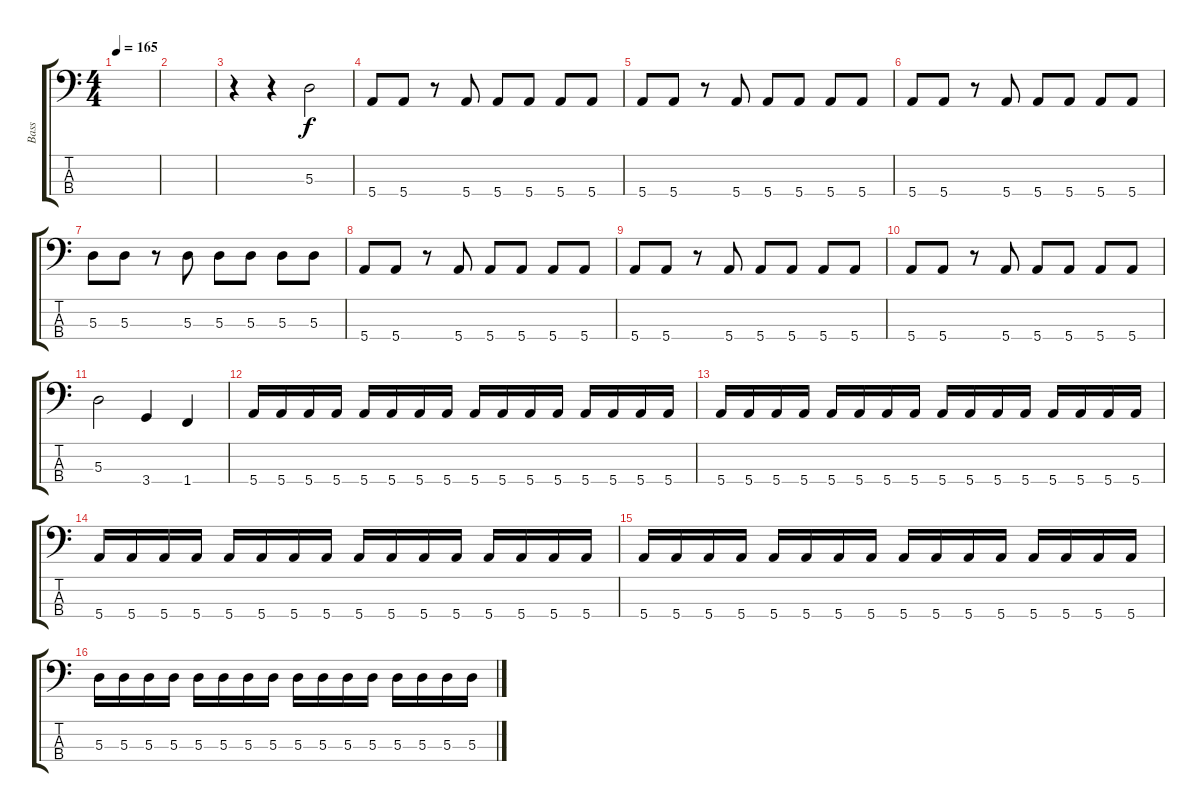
\track ("Bass" "Bass") {instrument electricbassfinger}
\staff {score tabs}
\tuning (G2 D2 A1 E1) {hide}
\ts (4 4)
\tempo 165
\clef f4
\ks c
|
|
r.4 r.4 5.3.2 |
5.4.8 5.4.8 r.8 5.4.8 5.4.8 5.4.8 5.4.8 5.4.8 |
5.4.8 5.4.8 r.8 5.4.8 5.4.8 5.4.8 5.4.8 5.4.8 |
5.4.8 5.4.8 r.8 5.4.8 5.4.8 5.4.8 5.4.8 5.4.8 |
5.3.8 5.3.8 r.8 5.3.8 5.3.8 5.3.8 5.3.8 5.3.8 |
5.4.8 5.4.8 r.8 5.4.8 5.4.8 5.4.8 5.4.8 5.4.8 |
5.4.8 5.4.8 r.8 5.4.8 5.4.8 5.4.8 5.4.8 5.4.8 |
5.4.8 5.4.8 r.8 5.4.8 5.4.8 5.4.8 5.4.8 5.4.8 |
5.3.2 3.4.4 1.4.4 |
5.4.16 5.4.16 5.4.16 5.4.16 5.4.16 5.4.16 5.4.16 5.4.16 5.4.16 5.4.16 5.4.16 5.4.16 5.4.16 5.4.16 5.4.16 5.4.16 |
5.4.16 5.4.16 5.4.16 5.4.16 5.4.16 5.4.16 5.4.16 5.4.16 5.4.16 5.4.16 5.4.16 5.4.16 5.4.16 5.4.16 5.4.16 5.4.16 |
5.4.16 5.4.16 5.4.16 5.4.16 5.4.16 5.4.16 5.4.16 5.4.16 5.4.16 5.4.16 5.4.16 5.4.16 5.4.16 5.4.16 5.4.16 5.4.16 |
5.4.16 5.4.16 5.4.16 5.4.16 5.4.16 5.4.16 5.4.16 5.4.16 5.4.16 5.4.16 5.4.16 5.4.16 5.4.16 5.4.16 5.4.16 5.4.16 |
5.3.16 5.3.16 5.3.16 5.3.16 5.3.16 5.3.16 5.3.16 5.3.16 5.3.16 5.3.16 5.3.16 5.3.16 5.3.16 5.3.16 5.3.16 5.3.16
